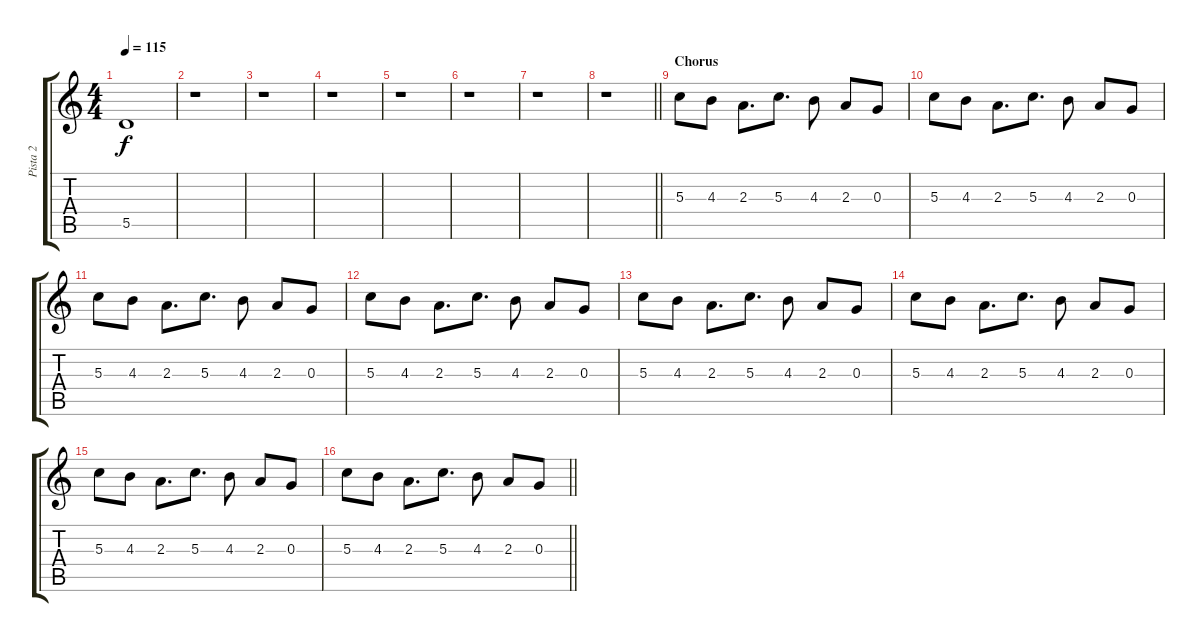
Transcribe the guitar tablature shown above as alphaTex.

\track ("Pista 2" "Pista 2") {instrument distortionguitar}
\staff {score tabs}
\tuning (E4 B3 G3 D3 A2 E2) {hide}
\ts (4 4)
\tempo 115
\clef g2
\ks c
5.5.1{dy f} |
r.1 |
r.1 |
r.1 |
r.1 |
r.1 |
r.1 |
\barLineRight lightlight
r.1 |
\section ("" "Chorus")
5.3.8 4.3.8 2.3.8{d} 5.3.8{d} 4.3.8 2.3.8 0.3.8 |
5.3.8 4.3.8 2.3.8{d} 5.3.8{d} 4.3.8 2.3.8 0.3.8 |
5.3.8 4.3.8 2.3.8{d} 5.3.8{d} 4.3.8 2.3.8 0.3.8 |
5.3.8 4.3.8 2.3.8{d} 5.3.8{d} 4.3.8 2.3.8 0.3.8 |
5.3.8 4.3.8 2.3.8{d} 5.3.8{d} 4.3.8 2.3.8 0.3.8 |
5.3.8 4.3.8 2.3.8{d} 5.3.8{d} 4.3.8 2.3.8 0.3.8 |
5.3.8 4.3.8 2.3.8{d} 5.3.8{d} 4.3.8 2.3.8 0.3.8 |
\barLineRight lightlight
5.3.8 4.3.8 2.3.8{d} 5.3.8{d} 4.3.8 2.3.8 0.3.8
